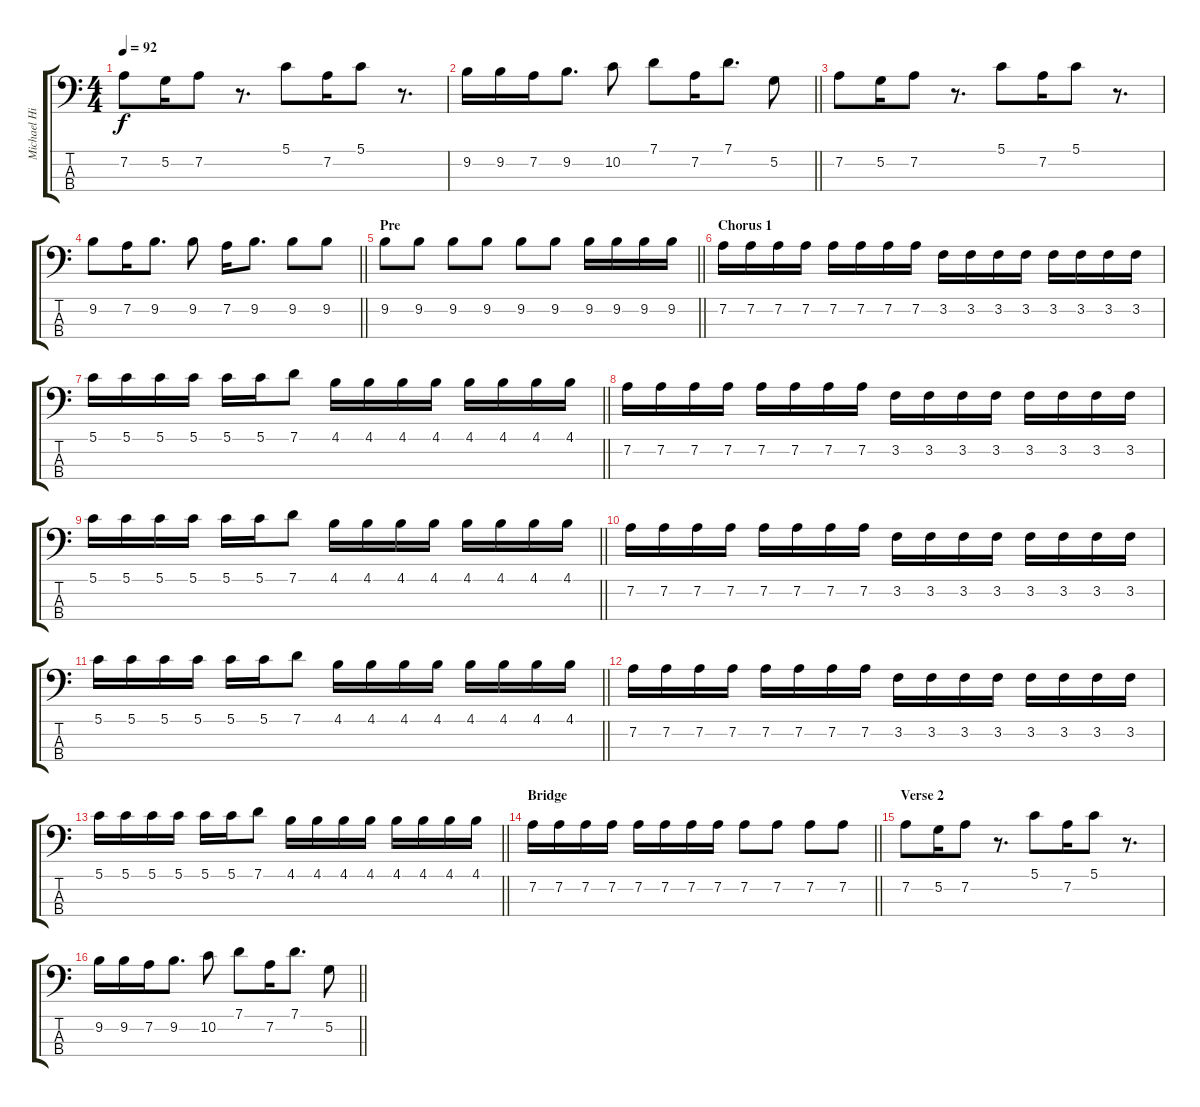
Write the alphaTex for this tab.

\track ("Michael Hindert" "Michael Hi") {instrument electricbassfinger}
\staff {score tabs}
\tuning (G2 D2 A1 E1) {hide}
\ts (4 4)
\tempo 92
\clef f4
\ks c
7.2.8{dy f} 5.2.16 7.2.8 r.8{d} 5.1.8 7.2.16 5.1.8 r.8{d} |
\barLineRight lightlight
9.2.16 9.2.16 7.2.16 9.2.8{d} 10.2.8 7.1.8 7.2.16 7.1.8{d} 5.2.8 |
7.2.8 5.2.16 7.2.8 r.8{d} 5.1.8 7.2.16 5.1.8 r.8{d} |
\barLineRight lightlight
9.2.8 7.2.16 9.2.8{d} 9.2.8 7.2.16 9.2.8{d} 9.2.8 9.2.8 |
\section ("" "Pre")
\barLineRight lightlight
9.2.8 9.2.8 9.2.8 9.2.8 9.2.8 9.2.8 9.2.16 9.2.16 9.2.16 9.2.16 |
\section ("" "Chorus 1")
7.2.16{instrument electricbassfinger} 7.2.16 7.2.16 7.2.16 7.2.16 7.2.16 7.2.16 7.2.16 3.2.16 3.2.16 3.2.16 3.2.16 3.2.16 3.2.16 3.2.16 3.2.16 |
\barLineRight lightlight
5.1.16 5.1.16 5.1.16 5.1.16 5.1.16 5.1.16 7.1.8 4.1.16 4.1.16 4.1.16 4.1.16 4.1.16 4.1.16 4.1.16 4.1.16 |
7.2.16 7.2.16 7.2.16 7.2.16 7.2.16 7.2.16 7.2.16 7.2.16 3.2.16 3.2.16 3.2.16 3.2.16 3.2.16 3.2.16 3.2.16 3.2.16 |
\barLineRight lightlight
5.1.16 5.1.16 5.1.16 5.1.16 5.1.16 5.1.16 7.1.8 4.1.16 4.1.16 4.1.16 4.1.16 4.1.16 4.1.16 4.1.16 4.1.16 |
7.2.16 7.2.16 7.2.16 7.2.16 7.2.16 7.2.16 7.2.16 7.2.16 3.2.16 3.2.16 3.2.16 3.2.16 3.2.16 3.2.16 3.2.16 3.2.16 |
\barLineRight lightlight
5.1.16 5.1.16 5.1.16 5.1.16 5.1.16 5.1.16 7.1.8 4.1.16 4.1.16 4.1.16 4.1.16 4.1.16 4.1.16 4.1.16 4.1.16 |
7.2.16 7.2.16 7.2.16 7.2.16 7.2.16 7.2.16 7.2.16 7.2.16 3.2.16 3.2.16 3.2.16 3.2.16 3.2.16 3.2.16 3.2.16 3.2.16 |
\barLineRight lightlight
5.1.16 5.1.16 5.1.16 5.1.16 5.1.16 5.1.16 7.1.8 4.1.16 4.1.16 4.1.16 4.1.16 4.1.16 4.1.16 4.1.16 4.1.16 |
\section ("" "Bridge")
\barLineRight lightlight
7.2.16 7.2.16 7.2.16 7.2.16 7.2.16 7.2.16 7.2.16 7.2.16 7.2.8{instrument electricbassfinger} 7.2.8 7.2.8 7.2.8 |
\section ("" "Verse 2")
7.2.8 5.2.16 7.2.8 r.8{d} 5.1.8 7.2.16 5.1.8 r.8{d} |
\barLineRight lightlight
9.2.16 9.2.16 7.2.16 9.2.8{d} 10.2.8 7.1.8 7.2.16 7.1.8{d} 5.2.8
